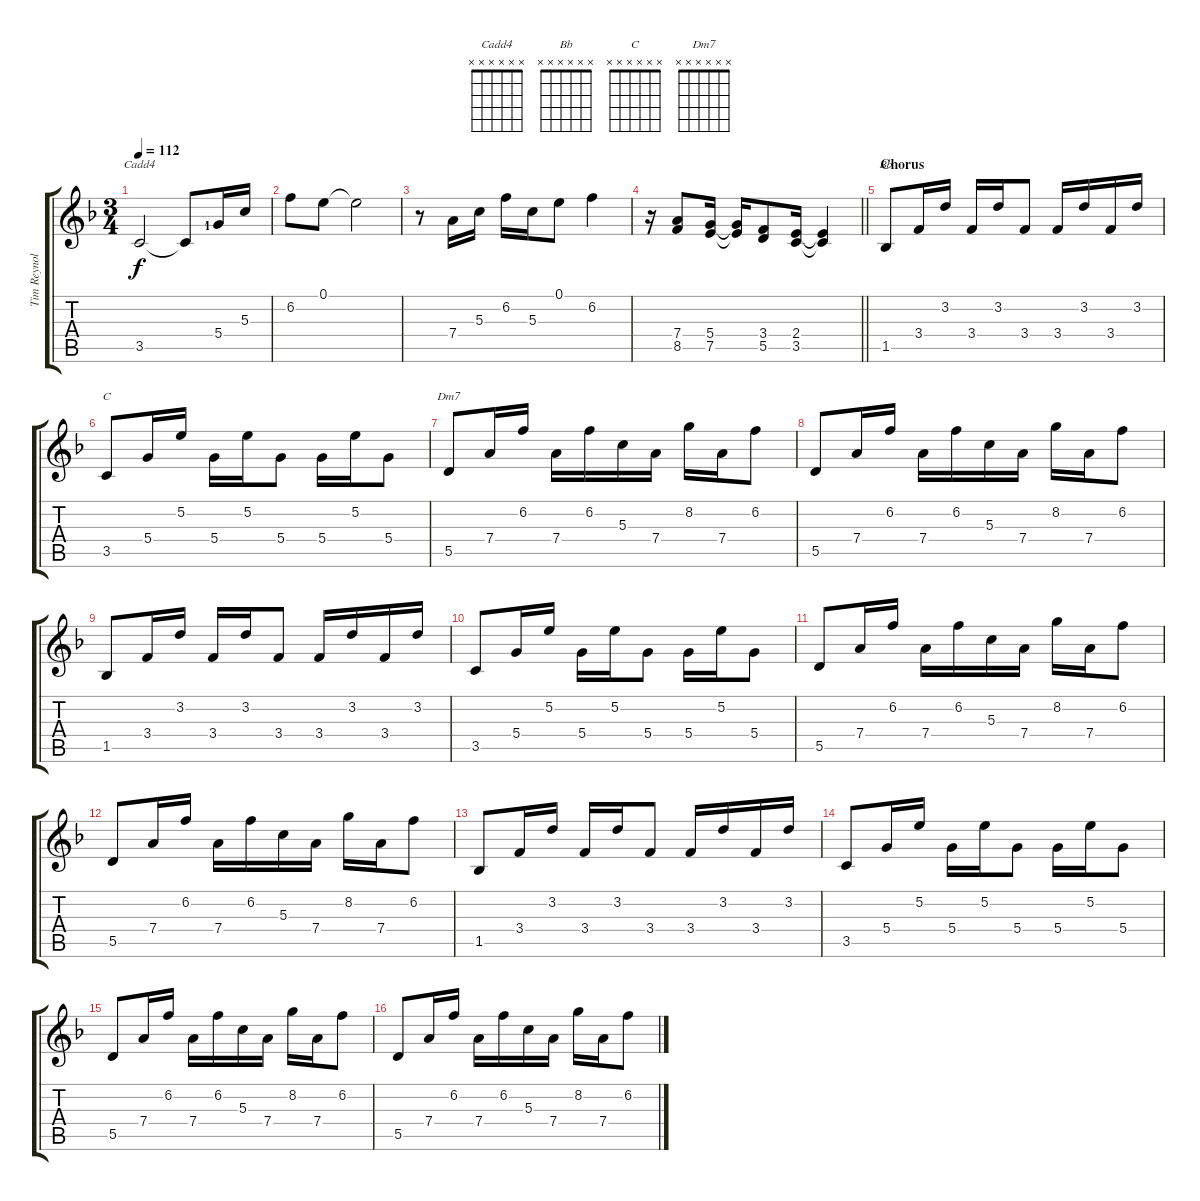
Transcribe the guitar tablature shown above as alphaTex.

\track ("Tim Reynolds" "Tim Reynol") {instrument acousticguitarsteel}
\staff {score tabs}
\tuning (E4 B3 G3 D3 A2 D2) {hide}
\chord ("Cadd4" x x x x x x)
\chord ("Bb" x x x x x x)
\chord ("C" x x x x x x)
\chord ("Dm7" x x x x x x)
\ts (3 4)
\tempo 112
\clef g2
\ks dminor
3.5.2{ch "Cadd4" dy f} 3.5{t}.8 5.4{lf 2}.16 5.3.16 |
6.2.8 0.1.8 0.1{t}.2 |
r.8 7.4.16 5.3.16 6.2.16 5.3.16 0.1.8 6.2.4 |
\barLineRight lightlight
r.16 (7.4 8.5).8 (5.4 7.5).16 (5.4{t} 7.5{t}).16 (3.4 5.5).8 (2.4 3.5).16 (2.4{t} 3.5{t}).4 |
\section ("" "Chorus")
1.5.8{ch "Bb"} 3.4.16 3.2.16 3.4.16 3.2.16 3.4.8 3.4.16 3.2.16 3.4.16 3.2.16 |
3.5.8{ch "C"} 5.4.16 5.2.16 5.4.16 5.2.16 5.4.8 5.4.16 5.2.16 5.4.8 |
5.5.8{ch "Dm7"} 7.4.16 6.2.16 7.4.16 6.2.16 5.3.16 7.4.16 8.2.16 7.4.16 6.2.8 |
5.5.8 7.4.16 6.2.16 7.4.16 6.2.16 5.3.16 7.4.16 8.2.16 7.4.16 6.2.8 |
1.5.8 3.4.16 3.2.16 3.4.16 3.2.16 3.4.8 3.4.16 3.2.16 3.4.16 3.2.16 |
3.5.8 5.4.16 5.2.16 5.4.16 5.2.16 5.4.8 5.4.16 5.2.16 5.4.8 |
5.5.8 7.4.16 6.2.16 7.4.16 6.2.16 5.3.16 7.4.16 8.2.16 7.4.16 6.2.8 |
5.5.8 7.4.16 6.2.16 7.4.16 6.2.16 5.3.16 7.4.16 8.2.16 7.4.16 6.2.8 |
1.5.8 3.4.16 3.2.16 3.4.16 3.2.16 3.4.8 3.4.16 3.2.16 3.4.16 3.2.16 |
3.5.8 5.4.16 5.2.16 5.4.16 5.2.16 5.4.8 5.4.16 5.2.16 5.4.8 |
5.5.8 7.4.16 6.2.16 7.4.16 6.2.16 5.3.16 7.4.16 8.2.16 7.4.16 6.2.8 |
5.5.8 7.4.16 6.2.16 7.4.16 6.2.16 5.3.16 7.4.16 8.2.16 7.4.16 6.2.8
